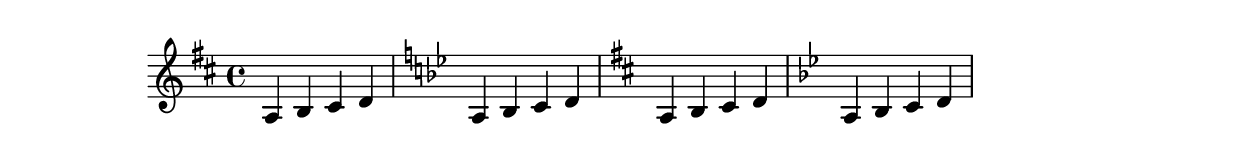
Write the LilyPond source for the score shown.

%% Do not edit this file; it is auto-generated from LSR http://lsr.dsi.unimi.it
%% This file is in the public domain.
\version "2.11.64"

\header {
  lsrtags = "pitches"

doctitlees = "Evitar que se impriman becuadros cuando cambia la armadura"
texidoces = "
Cuando cambia la armadura de la tonalidad, se imprimen becuadros
automáticamente para cancelar las alteraciones de las armaduras
anteriores.  Esto se puede evitar estableciendo al valor \"falso\" la
propiedad @code{printKeyCancellation} del contexto @code{Staff}.

"

doctitlede = "Auflösungzeichen nicht setzen, wenn die Tonart wechselt"

texidocde = "
Wenn die Tonart wechselt, werden automatisch Auflösungszeichen ausgegeben,
um Versetzungszeichen der vorherigen Tonart aufzulösen.  Das kann
verhindert werden, indem die @code{printKeyCancellation}-Eigenschaft
im @code{Staff}-Kontext auf \"false\" gesetzt wird.
"

  texidoc = "
When the key signature changes, natural signs are automatically printed
to cancel any accidentals from previous key signatures.  This may be
prevented by setting to \"false\" the @code{printKeyCancellation}
property in the @code{Staff} context. 

"
  doctitle = "Preventing natural signs from being printed when the key signature changes"
} % begin verbatim

\relative c' {
  \key d \major
  a4 b cis d
  \key g \minor
  a4 bes c d
  \set Staff.printKeyCancellation = ##f
  \key d \major
  a4 b cis d
  \key g \minor
  a4 bes c d
}
